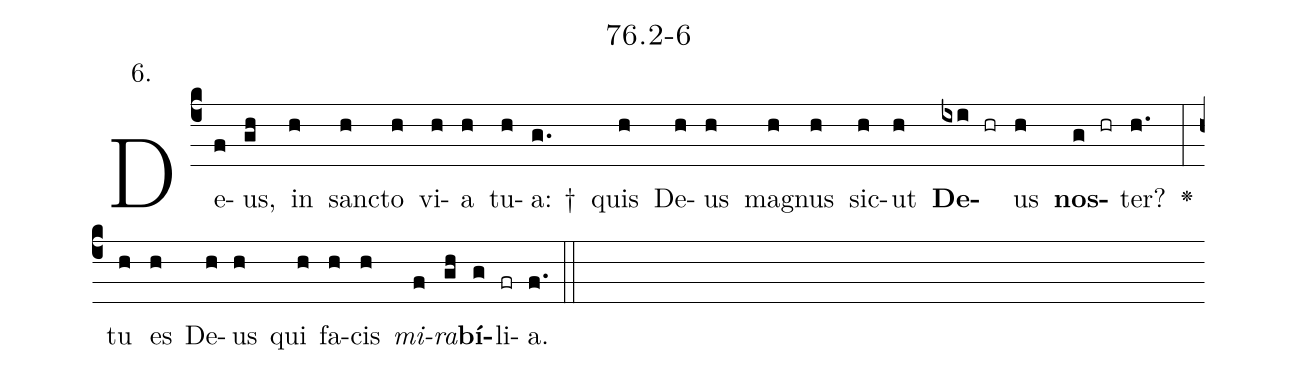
name: 76.2-6;
annotation: 6.;
%%
(c4)De(f)us,(gh) in(h) sanc(h)to(h) vi(h)a(h) tu(h)a: †(g.) quis(h) De(h)us(h) ma(h)gnus(h) sic(h)ut(h) <b>De</b>(ixi hr)us(h) <b>nos</b>(g hr)ter?(h.) <v>\greheightstar</v>(:) tu(h) es(h) De(h)us(h) qui(h) fa(h)cis(h) <i>mi</i>(f)<i>ra</i>(gh)<b>bí</b>(g)li(fr)a.(f.) (::)


%E(h) u(h) o(f) u(gh) a(g) e.(f.) (::)
